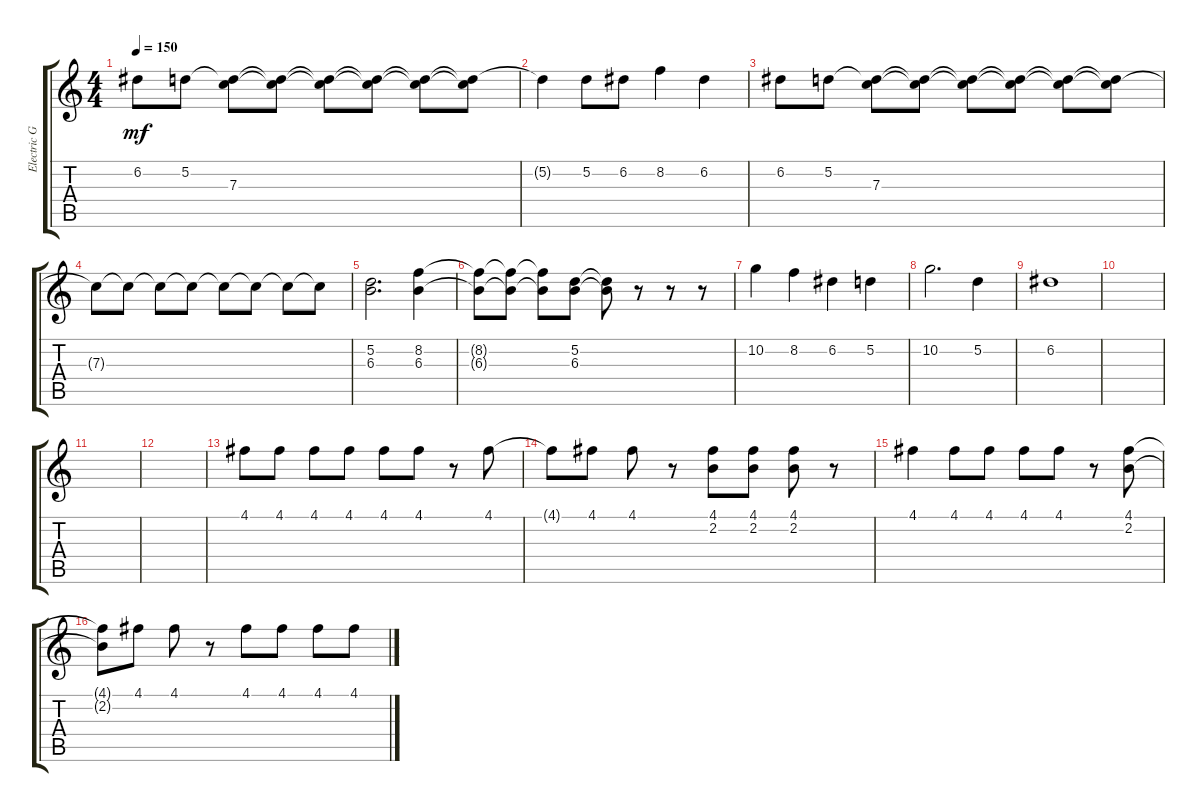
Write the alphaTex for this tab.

\track ("Electric Guitar" "Electric G") {instrument electricguitarclean}
\staff {score tabs}
\tuning (D4 A3 F3 C3 G2 C2) {hide}
\ts (4 4)
\tempo 150
\clef g2
\ks c
6.2.8{dy mf} 5.2.8 (5.2{t} 7.3).8 (5.2{t} 7.3{t}).8 (5.2{t} 7.3{t}).8 (5.2{t} 7.3{t}).8 (5.2{t} 7.3{t}).8 (5.2{t} 7.3{t}).8 |
5.2{t}.4 5.2.8 6.2.8 8.2.4 6.2.4 |
6.2.8 5.2.8 (5.2{t} 7.3).8 (5.2{t} 7.3{t}).8 (5.2{t} 7.3{t}).8 (5.2{t} 7.3{t}).8 (5.2{t} 7.3{t}).8 (5.2{t} 7.3{t}).8 |
7.3{t}.8 7.3{t}.8 7.3{t}.8 7.3{t}.8 7.3{t}.8 7.3{t}.8 7.3{t}.8 7.3{t}.8 |
(5.2 6.3).2{d} (8.2 6.3).4 |
(8.2{t} 6.3{t}).8 (8.2{t} 6.3{t}).8 (8.2{t} 6.3{t}).8 (5.2 6.3).8 (5.2{t} 6.3{t}).8 r.8 r.8 r.8 |
10.2.4 8.2.4 6.2.4 5.2.4 |
10.2.2{d} 5.2.4 |
6.2.1 |
|
|
|
4.1.8 4.1.8 4.1.8 4.1.8 4.1.8 4.1.8 r.8 4.1.8 |
4.1{t}.8 4.1.8 4.1.8 r.8 (4.1 2.2).8 (4.1 2.2).8 (4.1 2.2).8 r.8 |
4.1.4 4.1.8 4.1.8 4.1.8 4.1.8 r.8 (4.1 2.2).8 |
(4.1{t} 2.2{t}).8 4.1.8 4.1.8 r.8 4.1.8 4.1.8 4.1.8 4.1.8
